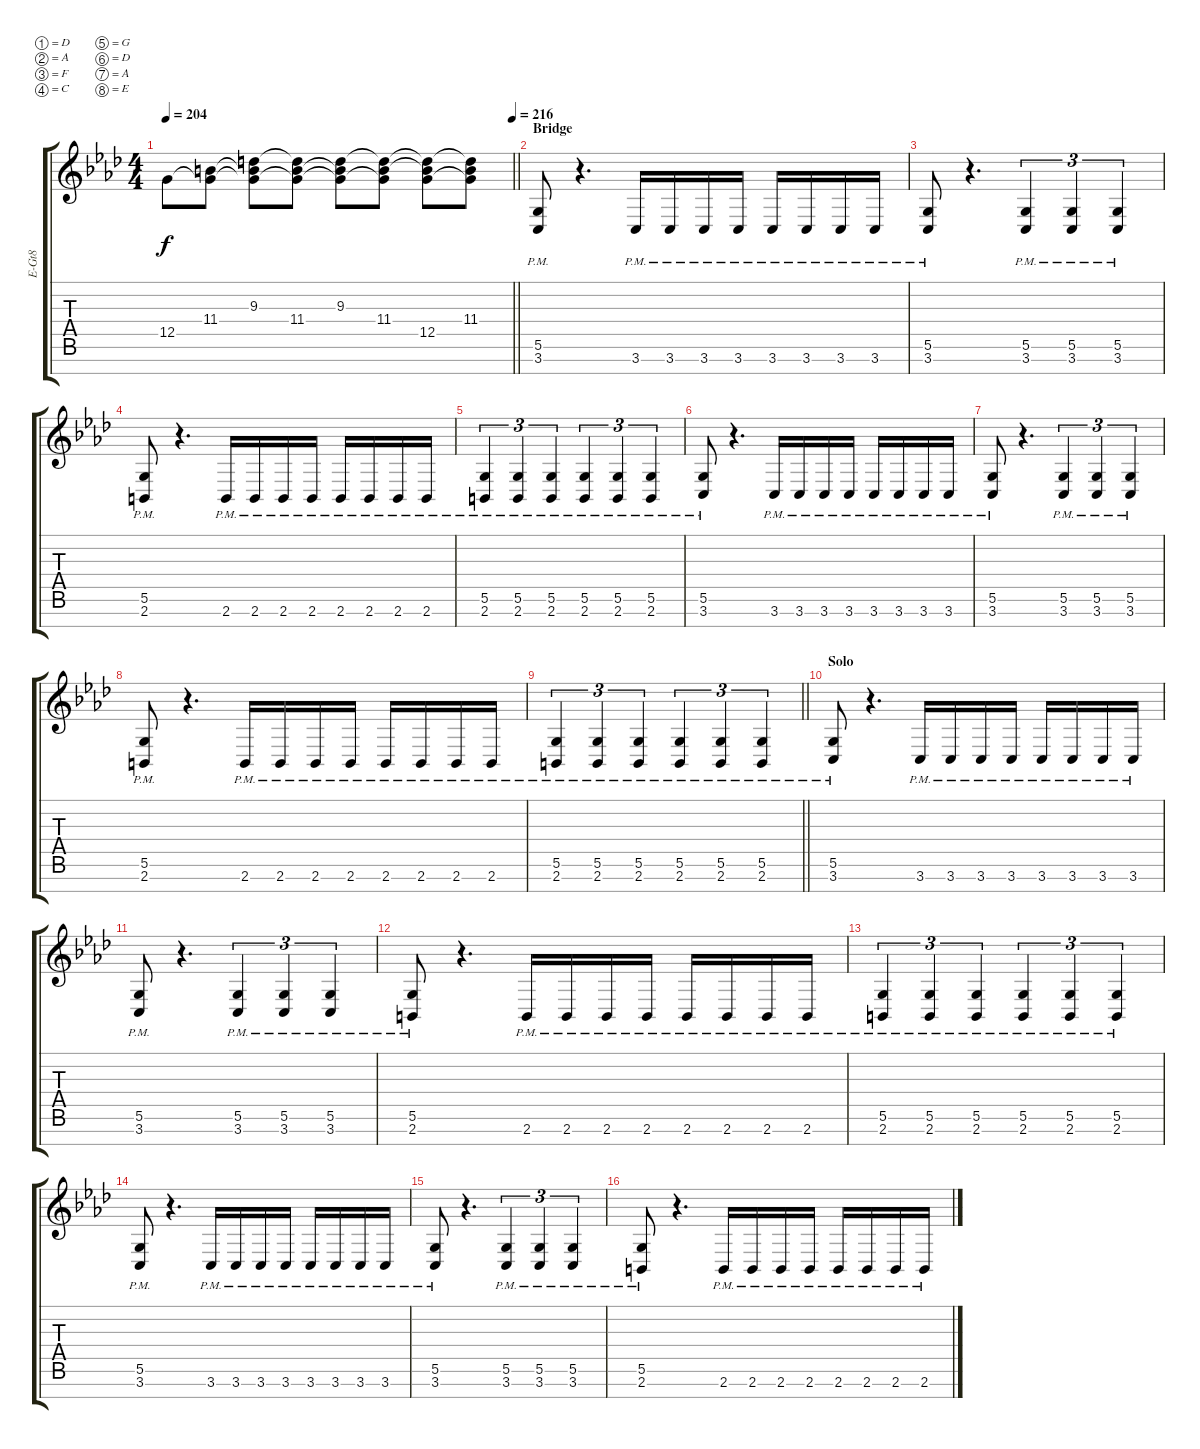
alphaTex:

\bracketExtendMode groupsimilarinstruments
\otherSystemsTrackNameOrientation horizontal
\track ("Kevin Chartré" "E-Gt8") {instrument distortionguitar}
\staff {score tabs}
\tuning (D4 A3 F3 C3 G2 D2 A1 E1)
\ts (4 4)
\tempo 204
\tempo (216 1)
\clef g2
\barLineRight lightlight
\ks ab
12.5{acc forcenatural}.8{dy f beam Down} (11.4{acc #} 12.5{t acc forcenatural}).8{beam Down} (9.3{acc forcenatural} 11.4{t acc #} 12.5{t acc forcenatural}).8{beam Down} (9.3{t acc forcenatural} 11.4{acc #} 12.5{t acc forcenatural}).8{beam Down} (9.3{acc forcenatural} 11.4{t acc #} 12.5{t acc forcenatural}).8{beam Down} (9.3{t acc forcenatural} 11.4{acc #} 12.5{t acc forcenatural}).8{beam Down} (9.3{t acc forcenatural} 11.4{t acc #} 12.5{acc forcenatural}).8{beam Down} (9.3{t acc forcenatural} 11.4{acc #} 12.5{t acc forcenatural}).8{beam Down} |
\section ("" "Bridge")
(5.6{pm acc forcenatural} 3.7{pm acc forcenatural}).8{beam Up} r.4{d beam Up} 3.7{pm acc forcenatural}.16{beam Up} 3.7{pm acc forcenatural}.16{beam Up} 3.7{pm acc forcenatural}.16{beam Up} 3.7{pm acc forcenatural}.16{beam Up} 3.7{pm acc forcenatural}.16{beam Up} 3.7{pm acc forcenatural}.16{beam Up} 3.7{pm acc forcenatural}.16{beam Up} 3.7{pm acc forcenatural}.16{beam Up} |
(5.6{pm acc forcenatural} 3.7{pm acc forcenatural}).8{beam Up} r.4{d beam Up} (5.6{pm acc forcenatural} 3.7{pm acc forcenatural}).4{tu (3 2) beam Up} (5.6{pm acc forcenatural} 3.7{pm acc forcenatural}).4{tu (3 2) beam Up} (5.6{pm acc forcenatural} 3.7{pm acc forcenatural}).4{tu (3 2) beam Up} |
(5.6{pm acc forcenatural} 2.7{pm acc #}).8{beam Up} r.4{d beam Up} 2.7{pm acc #}.16{beam Up} 2.7{pm acc #}.16{beam Up} 2.7{pm acc #}.16{beam Up} 2.7{pm acc #}.16{beam Up} 2.7{pm acc #}.16{beam Up} 2.7{pm acc #}.16{beam Up} 2.7{pm acc #}.16{beam Up} 2.7{pm acc #}.16{beam Up} |
(5.6{pm acc forcenatural} 2.7{pm acc #}).4{tu (3 2) beam Up} (5.6{pm acc forcenatural} 2.7{pm acc #}).4{tu (3 2) beam Up} (5.6{pm acc forcenatural} 2.7{pm acc #}).4{tu (3 2) beam Up} (5.6{pm acc forcenatural} 2.7{pm acc #}).4{tu (3 2) beam Up} (5.6{pm acc forcenatural} 2.7{pm acc #}).4{tu (3 2) beam Up} (5.6{pm acc forcenatural} 2.7{pm acc #}).4{tu (3 2) beam Up} |
(5.6{pm acc forcenatural} 3.7{pm acc forcenatural}).8{beam Up} r.4{d beam Up} 3.7{pm acc forcenatural}.16{beam Up} 3.7{pm acc forcenatural}.16{beam Up} 3.7{pm acc forcenatural}.16{beam Up} 3.7{pm acc forcenatural}.16{beam Up} 3.7{pm acc forcenatural}.16{beam Up} 3.7{pm acc forcenatural}.16{beam Up} 3.7{pm acc forcenatural}.16{beam Up} 3.7{pm acc forcenatural}.16{beam Up} |
(5.6{pm acc forcenatural} 3.7{pm acc forcenatural}).8{beam Up} r.4{d beam Up} (5.6{pm acc forcenatural} 3.7{pm acc forcenatural}).4{tu (3 2) beam Up} (5.6{pm acc forcenatural} 3.7{pm acc forcenatural}).4{tu (3 2) beam Up} (5.6{pm acc forcenatural} 3.7{pm acc forcenatural}).4{tu (3 2) beam Up} |
(5.6{pm acc forcenatural} 2.7{pm acc #}).8{beam Up} r.4{d beam Up} 2.7{pm acc #}.16{beam Up} 2.7{pm acc #}.16{beam Up} 2.7{pm acc #}.16{beam Up} 2.7{pm acc #}.16{beam Up} 2.7{pm acc #}.16{beam Up} 2.7{pm acc #}.16{beam Up} 2.7{pm acc #}.16{beam Up} 2.7{pm acc #}.16{beam Up} |
\barLineRight lightlight
(5.6{pm acc forcenatural} 2.7{pm acc #}).4{tu (3 2) beam Up} (5.6{pm acc forcenatural} 2.7{pm acc #}).4{tu (3 2) beam Up} (5.6{pm acc forcenatural} 2.7{pm acc #}).4{tu (3 2) beam Up} (5.6{pm acc forcenatural} 2.7{pm acc #}).4{tu (3 2) beam Up} (5.6{pm acc forcenatural} 2.7{pm acc #}).4{tu (3 2) beam Up} (5.6{pm acc forcenatural} 2.7{pm acc #}).4{tu (3 2) beam Up} |
\section ("" "Solo")
(5.6{pm acc forcenatural} 3.7{pm acc forcenatural}).8{beam Up} r.4{d beam Up} 3.7{pm acc forcenatural}.16{beam Up} 3.7{pm acc forcenatural}.16{beam Up} 3.7{pm acc forcenatural}.16{beam Up} 3.7{pm acc forcenatural}.16{beam Up} 3.7{pm acc forcenatural}.16{beam Up} 3.7{pm acc forcenatural}.16{beam Up} 3.7{pm acc forcenatural}.16{beam Up} 3.7{pm acc forcenatural}.16{beam Up} |
(5.6{pm acc forcenatural} 3.7{pm acc forcenatural}).8{beam Up} r.4{d beam Up} (5.6{pm acc forcenatural} 3.7{pm acc forcenatural}).4{tu (3 2) beam Up} (5.6{pm acc forcenatural} 3.7{pm acc forcenatural}).4{tu (3 2) beam Up} (5.6{pm acc forcenatural} 3.7{pm acc forcenatural}).4{tu (3 2) beam Up} |
(5.6{pm acc forcenatural} 2.7{pm acc #}).8{beam Up} r.4{d beam Up} 2.7{pm acc #}.16{beam Up} 2.7{pm acc #}.16{beam Up} 2.7{pm acc #}.16{beam Up} 2.7{pm acc #}.16{beam Up} 2.7{pm acc #}.16{beam Up} 2.7{pm acc #}.16{beam Up} 2.7{pm acc #}.16{beam Up} 2.7{pm acc #}.16{beam Up} |
(5.6{pm acc forcenatural} 2.7{pm acc #}).4{tu (3 2) beam Up} (5.6{pm acc forcenatural} 2.7{pm acc #}).4{tu (3 2) beam Up} (5.6{pm acc forcenatural} 2.7{pm acc #}).4{tu (3 2) beam Up} (5.6{pm acc forcenatural} 2.7{pm acc #}).4{tu (3 2) beam Up} (5.6{pm acc forcenatural} 2.7{pm acc #}).4{tu (3 2) beam Up} (5.6{pm acc forcenatural} 2.7{pm acc #}).4{tu (3 2) beam Up} |
(5.6{pm acc forcenatural} 3.7{pm acc forcenatural}).8{beam Up} r.4{d beam Up} 3.7{pm acc forcenatural}.16{beam Up} 3.7{pm acc forcenatural}.16{beam Up} 3.7{pm acc forcenatural}.16{beam Up} 3.7{pm acc forcenatural}.16{beam Up} 3.7{pm acc forcenatural}.16{beam Up} 3.7{pm acc forcenatural}.16{beam Up} 3.7{pm acc forcenatural}.16{beam Up} 3.7{pm acc forcenatural}.16{beam Up} |
(5.6{pm acc forcenatural} 3.7{pm acc forcenatural}).8{beam Up} r.4{d beam Up} (5.6{pm acc forcenatural} 3.7{pm acc forcenatural}).4{tu (3 2) beam Up} (5.6{pm acc forcenatural} 3.7{pm acc forcenatural}).4{tu (3 2) beam Up} (5.6{pm acc forcenatural} 3.7{pm acc forcenatural}).4{tu (3 2) beam Up} |
(5.6{pm acc forcenatural} 2.7{pm acc #}).8{beam Up} r.4{d beam Up} 2.7{pm acc #}.16{beam Up} 2.7{pm acc #}.16{beam Up} 2.7{pm acc #}.16{beam Up} 2.7{pm acc #}.16{beam Up} 2.7{pm acc #}.16{beam Up} 2.7{pm acc #}.16{beam Up} 2.7{pm acc #}.16{beam Up} 2.7{pm acc #}.16{beam Up}
